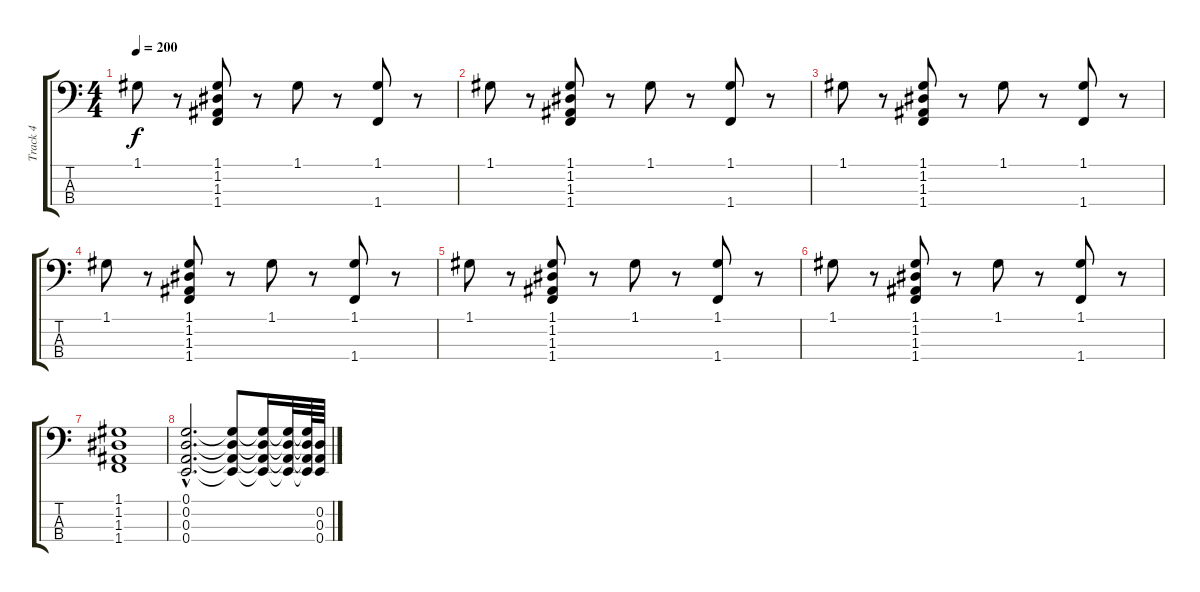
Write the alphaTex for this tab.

\track ("Track 4" "Track 4") {instrument electricbasspick}
\staff {score tabs}
\tuning (G2 D2 A1 E1) {hide}
\ts (4 4)
\tempo 200
\clef f4
\ks c
1.1.8{dy f} r.8 (1.1 1.2 1.3 1.4).8 r.8 1.1.8 r.8 (1.1 1.4).8 r.8 |
1.1.8 r.8 (1.1 1.2 1.3 1.4).8 r.8 1.1.8 r.8 (1.1 1.4).8 r.8 |
1.1.8 r.8 (1.1 1.2 1.3 1.4).8 r.8 1.1.8 r.8 (1.1 1.4).8 r.8 |
1.1.8 r.8 (1.1 1.2 1.3 1.4).8 r.8 1.1.8 r.8 (1.1 1.4).8 r.8 |
1.1.8 r.8 (1.1 1.2 1.3 1.4).8 r.8 1.1.8 r.8 (1.1 1.4).8 r.8 |
1.1.8 r.8 (1.1 1.2 1.3 1.4).8 r.8 1.1.8 r.8 (1.1 1.4).8 r.8 |
(1.1 1.2 1.3 1.4).1 |
(0.1{hac} 0.2{hac} 0.3{hac} 0.4{hac}).2{d} (0.1{t} 0.2{t} 0.3{t} 0.4{t}).8 (0.1{t} 0.2{t} 0.3{t} 0.4{t}).16 (0.1{t} 0.2{t} 0.3{t} 0.4{t}).32 (0.1{t} 0.2{t} 0.3{t} 0.4{t}).64 (0.2 0.3 0.4).64
